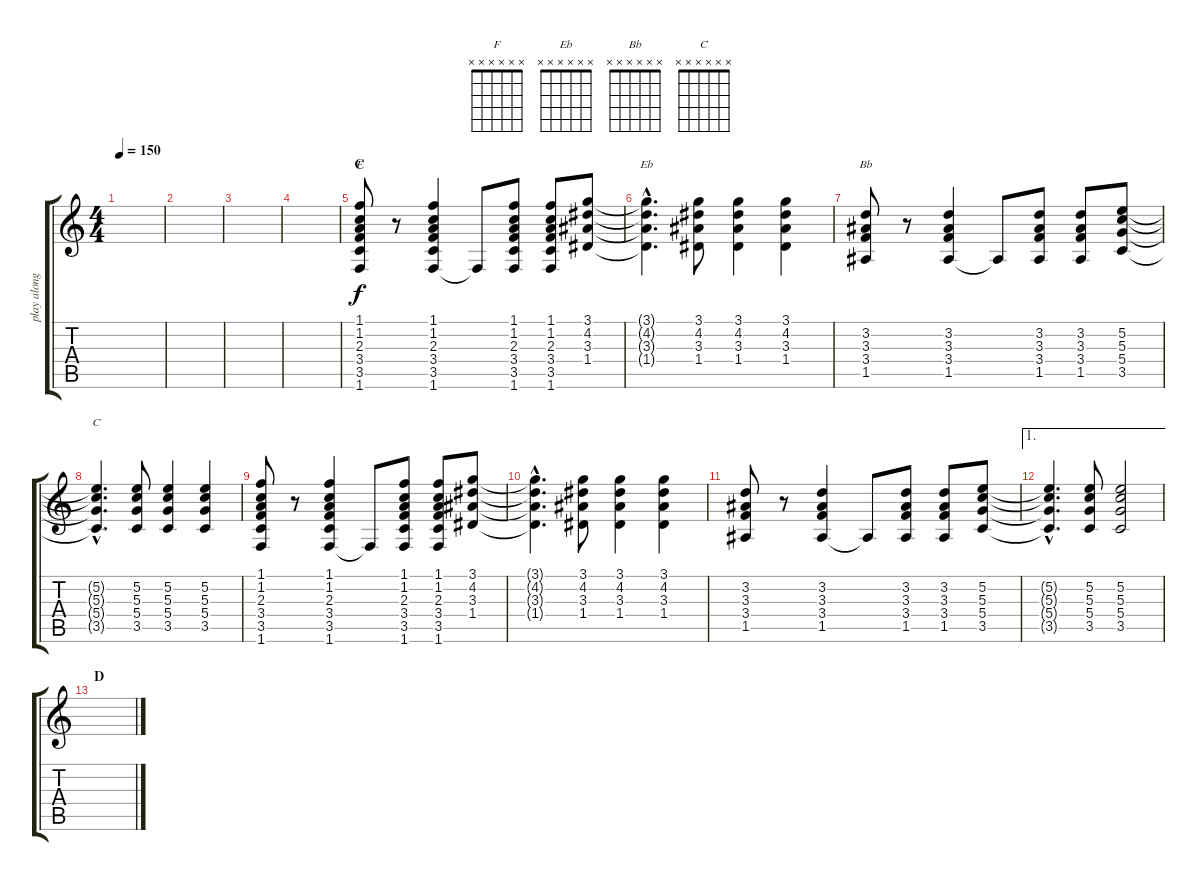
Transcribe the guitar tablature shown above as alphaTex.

\track ("play along" "play along") {instrument acousticguitarnylon}
\staff {score tabs}
\tuning (E4 B3 G3 D3 A2 E2) {hide}
\chord ("F" x x x x x x) {firstfret 0}
\chord ("Eb" x x x x x x) {firstfret 0}
\chord ("Bb" x x x x x x) {firstfret 0}
\chord ("C" x x x x x x) {firstfret 0}
\ts (4 4)
\tempo 150
\clef g2
\ks c
|
|
|
|
\section ("" "C")
(1.1 1.2 2.3 3.4 3.5 1.6).8{ch "F"} r.8 (1.1 1.2 2.3 3.4 3.5 1.6).4 1.6{t}.8 (1.1 1.2 2.3 3.4 3.5 1.6).8 (1.1 1.2 2.3 3.4 3.5 1.6).8 (3.1 4.2 3.3 1.4).8 |
(3.1{hac t} 4.2{hac t} 3.3{hac t} 1.4{hac t}).4{d ch "Eb"} (3.1 4.2 3.3 1.4).8 (3.1 4.2 3.3 1.4).4 (3.1 4.2 3.3 1.4).4 |
(3.2 3.3 3.4 1.5).8{ch "Bb"} r.8 (3.2 3.3 3.4 1.5).4 1.5{t}.8 (3.2 3.3 3.4 1.5).8 (3.2 3.3 3.4 1.5).8 (5.2 5.3 5.4 3.5).8 |
(5.2{hac t} 5.3{hac t} 5.4{hac t} 3.5{hac t}).4{d ch "C"} (5.2 5.3 5.4 3.5).8 (5.2 5.3 5.4 3.5).4 (5.2 5.3 5.4 3.5).4 |
(1.1 1.2 2.3 3.4 3.5 1.6).8 r.8 (1.1 1.2 2.3 3.4 3.5 1.6).4 1.6{t}.8 (1.1 1.2 2.3 3.4 3.5 1.6).8 (1.1 1.2 2.3 3.4 3.5 1.6).8 (3.1 4.2 3.3 1.4).8 |
(3.1{hac t} 4.2{hac t} 3.3{hac t} 1.4{hac t}).4{d} (3.1 4.2 3.3 1.4).8 (3.1 4.2 3.3 1.4).4 (3.1 4.2 3.3 1.4).4 |
(3.2 3.3 3.4 1.5).8 r.8 (3.2 3.3 3.4 1.5).4 1.5{t}.8 (3.2 3.3 3.4 1.5).8 (3.2 3.3 3.4 1.5).8 (5.2 5.3 5.4 3.5).8 |
\ae 1
(5.2{hac t} 5.3{hac t} 5.4{hac t} 3.5{hac t}).4{d} (5.2 5.3 5.4 3.5).8 (5.2 5.3 5.4 3.5).2 |
\section ("" "D")
